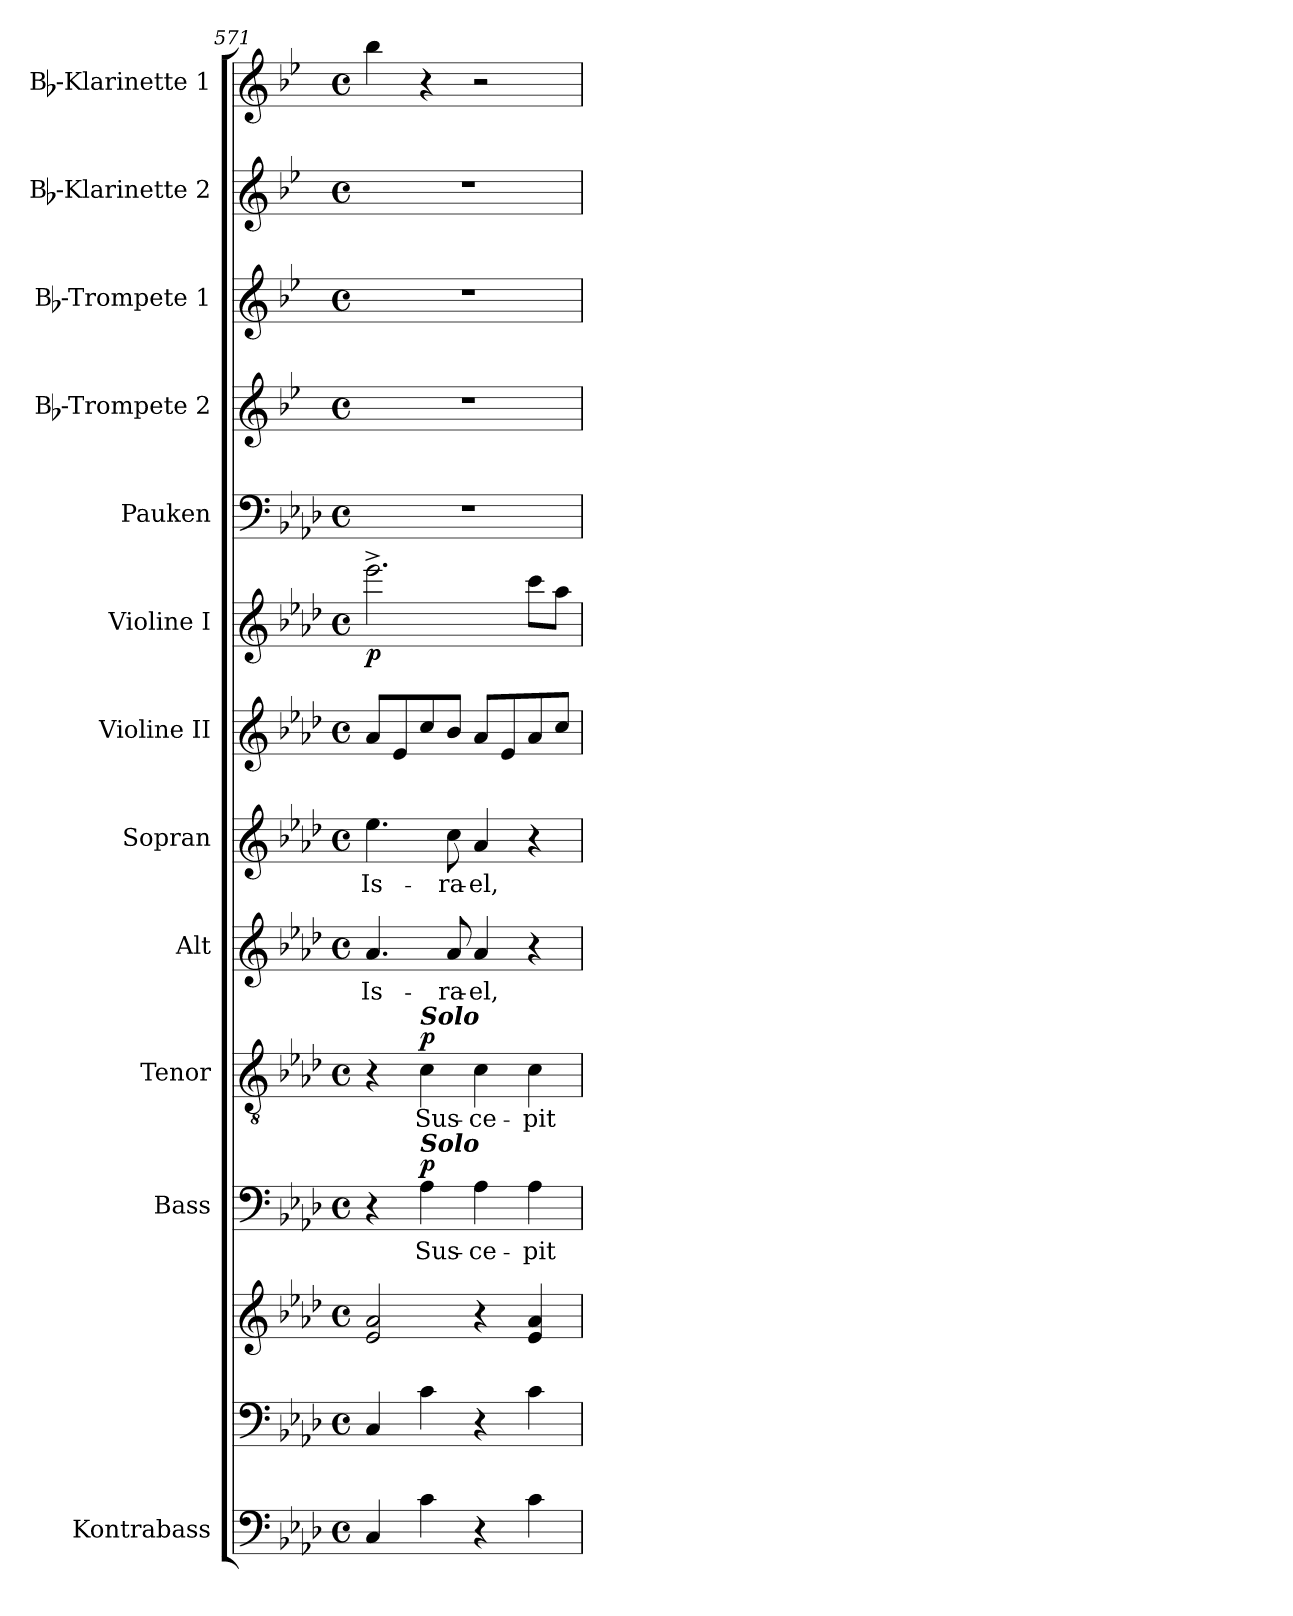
**kern	**kern	**kern	**kern	**text	**dynam	**kern	**text	**dynam	**kern	**text	**kern	**text	**kern	**kern	**dynam	**kern	**kern	**kern	**kern	**kern
*part13	*part12	*part12	*part11	*part11	*part11	*part10	*part10	*part10	*part9	*part9	*part8	*part8	*part7	*part6	*part6	*part5	*part4	*part3	*part2	*part1
*staff14	*staff13	*staff12	*staff11	*staff11	*staff11	*staff10	*staff10	*staff10	*staff9	*staff9	*staff8	*staff8	*staff7	*staff6	*staff6	*staff5	*staff4	*staff3	*staff2	*staff1
*I"Kontrabass	*	*	*I"Bass	*	*	*I"Tenor	*	*	*I"Alt	*	*I"Sopran	*	*I"Violine II	*I"Violine I	*	*I"Pauken	*I"Bb-Trompete 2	*I"Bb-Trompete 1	*I"Bb-Klarinette 2	*I"Bb-Klarinette 1
*I'Kb.	*	*	*I'B.	*	*	*I'T.	*	*	*I'A.	*	*I'S.	*	*I'Vl. II	*I'Vl. I	*	*I'Pk.	*I'Bb Trp. 2	*I'Bb Trp. 1	*I'Bb Kl. 2	*I'Bb Kl. 1
*clefF4	*clefF4	*clefG2	*clefF4	*	*	*clefGv2	*	*	*clefG2	*	*clefG2	*	*clefG2	*clefG2	*	*clefF4	*clefG2	*clefG2	*clefG2	*clefG2
*ITrd7c12	*	*	*	*	*	*	*	*	*	*	*	*	*	*	*	*	*ITrd1c2	*ITrd1c2	*ITrd1c2	*ITrd1c2
*k[b-e-a-d-]	*k[b-e-a-d-]	*k[b-e-a-d-]	*k[b-e-a-d-]	*	*	*k[b-e-a-d-]	*	*	*k[b-e-a-d-]	*	*k[b-e-a-d-]	*	*k[b-e-a-d-]	*k[b-e-a-d-]	*	*k[b-e-a-d-]	*k[b-e-a-d-]	*k[b-e-a-d-]	*k[b-e-a-d-]	*k[b-e-a-d-]
*A-:	*A-:	*A-:	*A-:	*	*	*A-:	*	*	*A-:	*	*A-:	*	*A-:	*A-:	*	*A-:	*A-:	*A-:	*A-:	*A-:
*M4/4	*M4/4	*M4/4	*M4/4	*	*	*M4/4	*	*	*M4/4	*	*M4/4	*	*M4/4	*M4/4	*	*M4/4	*M4/4	*M4/4	*M4/4	*M4/4
*met(c)	*met(c)	*met(c)	*met(c)	*	*	*met(c)	*	*	*met(c)	*	*met(c)	*	*met(c)	*met(c)	*	*met(c)	*met(c)	*met(c)	*met(c)	*met(c)
=571	=571	=571	=571	=571	=571	=571	=571	=571	=571	=571	=571	=571	=571	=571	=571	=571	=571	=571	=571	=571
!	!	!	!	!	!	!	!	!	!	!LO:LY:b	!	!LO:LY:b	!	!	!LO:DY:b	!	!	!	!	!
4CC/	4C/	2e-/ 2a-/	4r	.	.	4r	.	.	4.a-/	Is-	4.ee-\	Is-	8a-/L	2.eee-^>\	p	1r	1r	1r	1r	4aa-\
.	.	.	.	.	.	.	.	.	.	.	.	.	8e-/	.	.	.	.	.	.	.
!	!	!	!	!	!	!LO:TX:a:Bi:t=Solo	!	!	!	!	!	!	!	!	!	!	!	!	!	!
!	!	!	!LO:TX:a:Bi:t=Solo	!	!	!	!	!	!	!	!	!	!	!	!	!	!	!	!	!
!	!	!	!	!LO:LY:b	!LO:DY:a	!	!LO:LY:b	!LO:DY:a	!	!	!	!	!	!	!	!	!	!	!	!
4C\	4c\	.	4A-\	Sus-	p	4c\	Sus-	p	.	.	.	.	8cc/	.	.	.	.	.	.	4r
!	!	!	!	!	!	!	!	!	!	!LO:LY:b	!	!LO:LY:b	!	!	!	!	!	!	!	!
.	.	.	.	.	.	.	.	.	8a-/	-ra-	8cc\	-ra-	8b-/J	.	.	.	.	.	.	.
!	!	!	!	!LO:LY:b	!	!	!LO:LY:b	!	!	!LO:LY:b	!	!LO:LY:b	!	!	!	!	!	!	!	!
4r	4r	4r	4A-\	-ce-	.	4c\	-ce-	.	4a-/	-el,	4a-/	-el,	8a-/L	.	.	.	.	.	.	2r
.	.	.	.	.	.	.	.	.	.	.	.	.	8e-/	.	.	.	.	.	.	.
!	!	!	!	!LO:LY:b	!	!	!LO:LY:b	!	!	!	!	!	!	!	!	!	!	!	!	!
4C\	4c\	4e-/ 4a-/	4A-\	-pit	.	4c\	-pit	.	4r	.	4r	.	8a-/	8ccc\L	.	.	.	.	.	.
.	.	.	.	.	.	.	.	.	.	.	.	.	8cc/J	8aa-\J	.	.	.	.	.	.
=	=	=	=	=	=	=	=	=	=	=	=	=	=	=	=	=	=	=	=	=
*-	*-	*-	*-	*-	*-	*-	*-	*-	*-	*-	*-	*-	*-	*-	*-	*-	*-	*-	*-	*-
